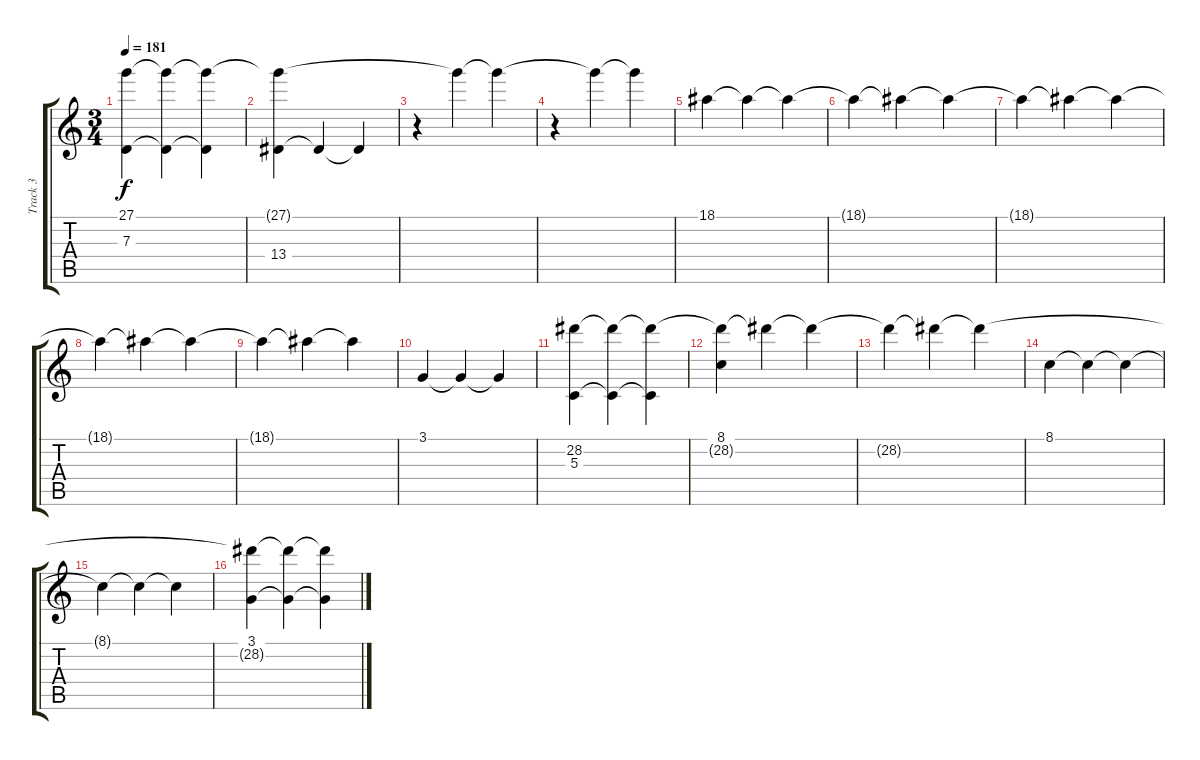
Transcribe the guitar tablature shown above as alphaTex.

\track ("Track 3" "Track 3") {instrument stringensemble2}
\staff {score tabs}
\tuning (E4 B3 G3 D3 A2 E2) {hide}
\ts (3 4)
\tempo 181
\clef g2
\ks c
(27.1 7.3).4{dy f} (27.1{t} 7.3{t}).4 (27.1{t} 7.3{t}).4 |
(27.1{t} 13.4).4 13.4{t}.4 13.4{t}.4 |
r.4 27.1{t}.4 27.1{t}.4 |
r.4 27.1{t}.4 27.1{t}.4 |
18.1.4 18.1{t}.4 18.1{t}.4 |
18.1{t}.4 18.1{t}.4 18.1{t}.4 |
18.1{t}.4 18.1{t}.4 18.1{t}.4 |
18.1{t}.4 18.1{t}.4 18.1{t}.4 |
18.1{t}.4 18.1{t}.4 18.1{t}.4 |
3.1.4 3.1{t}.4 3.1{t}.4 |
(28.2 5.3).4 (28.2{t} 5.3{t}).4 (28.2{t} 5.3{t}).4 |
(8.1 28.2{t}).4 28.2{t}.4 28.2{t}.4 |
28.2{t}.4 28.2{t}.4 28.2{t}.4 |
8.1.4 8.1{t}.4 8.1{t}.4 |
8.1{t}.4 8.1{t}.4 8.1{t}.4 |
(3.1 28.2{t}).4 (3.1{t} 28.2{t}).4 (3.1{t} 28.2{t}).4
